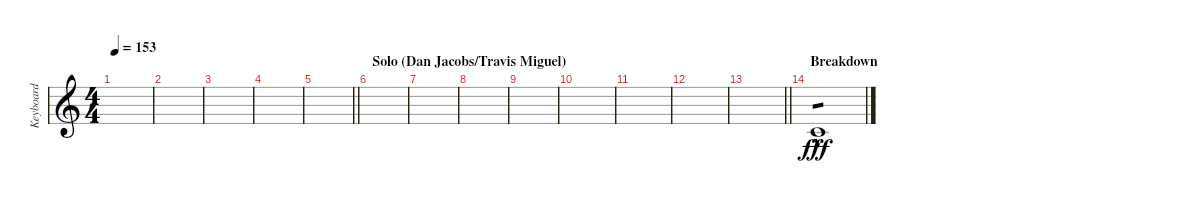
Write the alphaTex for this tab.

\track ("Keyboard" "Keyboard") {instrument synthstrings1}
\staff {score}
\tuning (D4 A3 F3 C3 G2 C2) {hide}
\ts (4 4)
\tempo 153
\clef g2
\ks c
|
|
|
|
\barLineRight lightlight
|
\section ("" "Solo (Dan Jacobs/Travis Miguel)")
|
|
|
|
|
|
|
\barLineRight lightlight
|
\section ("" "Breakdown")
7.3{hac}.1{tp 1 dy fff volume 13}
